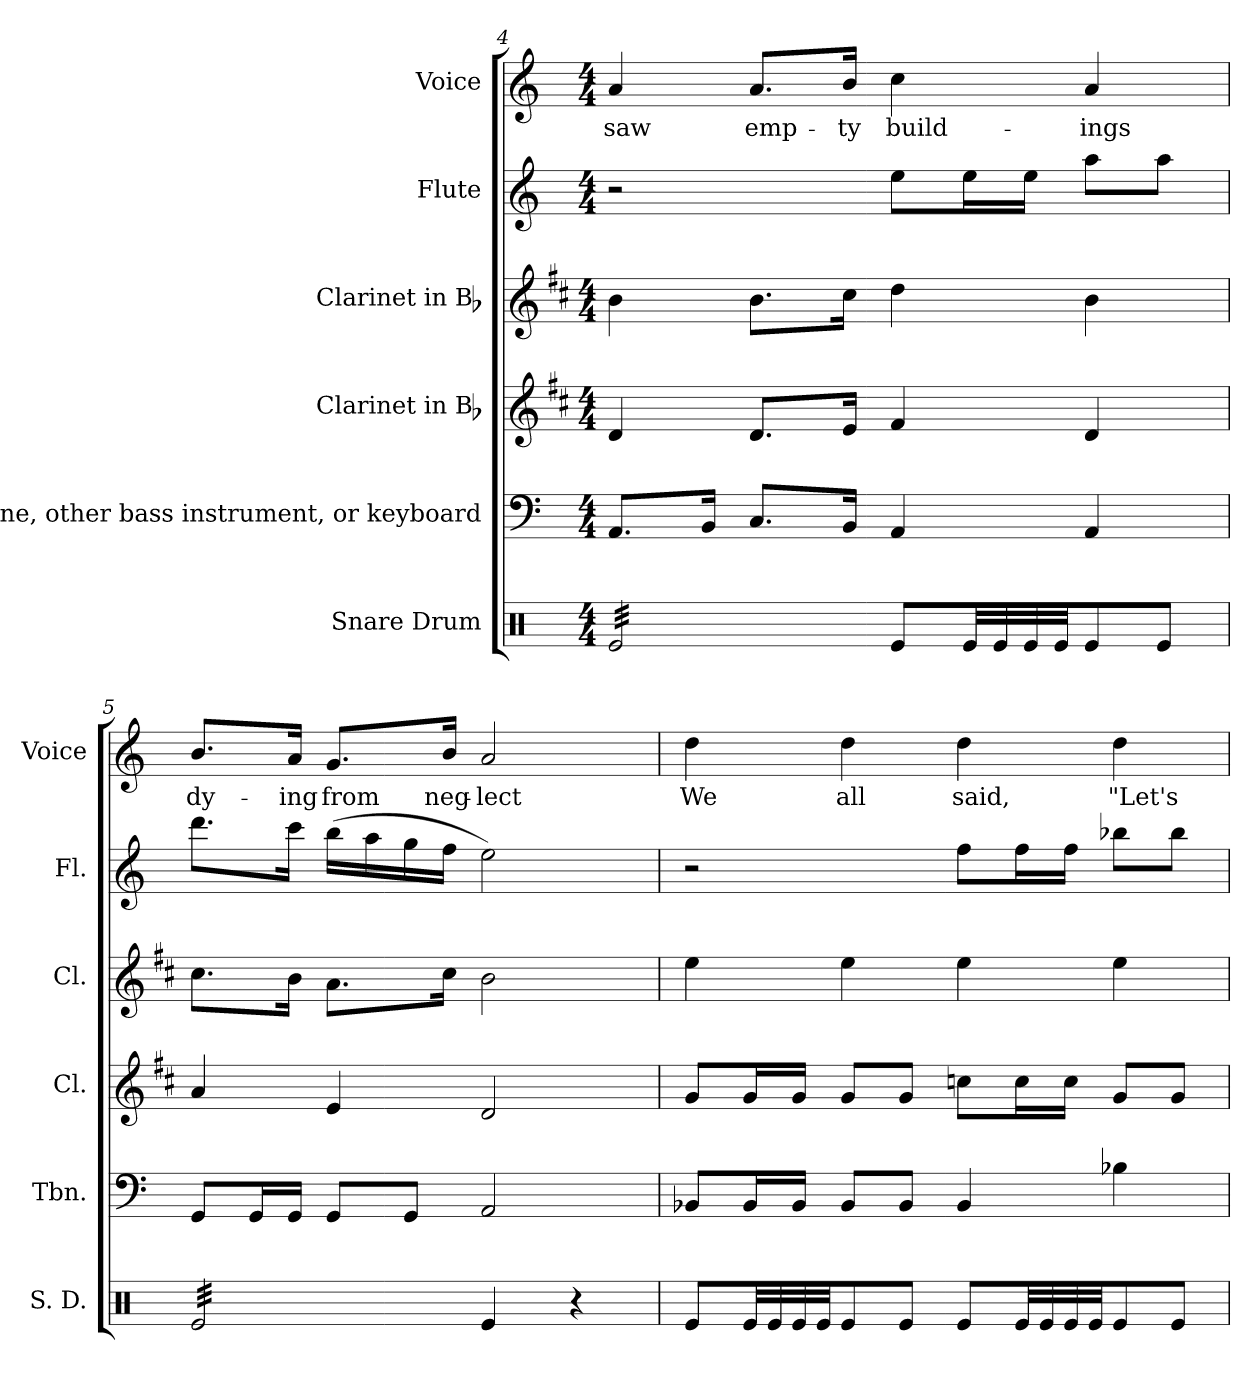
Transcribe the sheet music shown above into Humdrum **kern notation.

**kern	**kern	**kern	**kern	**kern	**kern	**text
*part6	*part5	*part4	*part3	*part2	*part1	*part1
*staff6	*staff5	*staff4	*staff3	*staff2	*staff1	*staff1
*I"Snare Drum	*I"Trombone, other bass instrument, or keyboard	*I"Clarinet in Bb	*I"Clarinet in Bb	*I"Flute	*I"Voice	*
*I'S. D.	*I'Tbn.	*I'Cl.	*I'Cl.	*I'Fl.	*I'Voice	*
*clefX	*clefF4	*clefG2	*clefG2	*clefG2	*clefG2	*
*	*	*ITrd1c2	*ITrd1c2	*	*	*
*k[]	*k[]	*k[]	*k[]	*k[]	*k[]	*
*C:	*C:	*C:	*C:	*C:	*C:	*
*M4/4	*M4/4	*M4/4	*M4/4	*M4/4	*M4/4	*
=4	=4	=4	=4	=4	=4	=4
!	!	!	!	!	!	!LO:LY:b:color=#000000
*tremolo	*	*	*	*	*	*
32Rei/LLL	8.AAi/L	4ci/	4ai\	2r	4ai/	saw
32Rei/	.	.	.	.	.	.
32Rei/	.	.	.	.	.	.
32Rei/	.	.	.	.	.	.
32Rei/	.	.	.	.	.	.
32Rei/	.	.	.	.	.	.
32Rei/	16BBi/Jk	.	.	.	.	.
32Rei/	.	.	.	.	.	.
!	!	!	!	!	!	!LO:LY:b:color=#000000
32Rei/	8.Ci/L	8.ci/L	8.ai\L	.	8.ai/L	emp-
32Rei/	.	.	.	.	.	.
32Rei/	.	.	.	.	.	.
32Rei/	.	.	.	.	.	.
32Rei/	.	.	.	.	.	.
32Rei/	.	.	.	.	.	.
!	!	!	!	!	!	!LO:LY:b:color=#000000
32Rei/	16BBi/Jk	16di/Jk	16bi\Jk	.	16bi/Jk	-ty
32Rei/JJJ	.	.	.	.	.	.
*Xtremolo	*	*	*	*	*	*
!	!	!	!	!	!	!LO:LY:b:color=#000000
8Rei/L	4AAi/	4ei/	4cci\	8eei\L	4cci\	build-
*tremolo	*	*	*	*	*	*
32Rei/	.	.	.	16eei\L	.	.
32Rei/	.	.	.	.	.	.
32Rei/	.	.	.	16eei\JJ	.	.
32Rei/	.	.	.	.	.	.
*Xtremolo	*	*	*	*	*	*
!	!	!	!	!	!	!LO:LY:b:color=#000000
8Rei/	4AAi/	4ci/	4ai\	8aai\L	4ai/	-ings
8Rei/J	.	.	.	8aai\J	.	.
!!LO:LB:g=z
=5	=5	=5	=5	=5	=5	=5
!	!	!	!	!	!	!LO:LY:b:color=#000000
*tremolo	*	*	*	*	*	*
32Rei/LLL	8GGi/L	4gi/	8.bi\L	8.dddi\L	8.bi/L	dy-
32Rei/	.	.	.	.	.	.
32Rei/	.	.	.	.	.	.
32Rei/	.	.	.	.	.	.
32Rei/	16GGi/L	.	.	.	.	.
32Rei/	.	.	.	.	.	.
!	!	!	!	!	!	!LO:LY:b:color=#000000
32Rei/	16GGi/JJ	.	16ai\Jk	16ccci\Jk	16ai/Jk	-ing
32Rei/	.	.	.	.	.	.
!	!	!	!	!	!	!LO:LY:b:color=#000000
32Rei/	8GGi/L	4di/	8.gi\L	(16bbi\LL	8.gi/L	from
32Rei/	.	.	.	.	.	.
32Rei/	.	.	.	16aai\	.	.
32Rei/	.	.	.	.	.	.
32Rei/	8GGi/J	.	.	16ggi\	.	.
32Rei/	.	.	.	.	.	.
!	!	!	!	!	!	!LO:LY:b:color=#000000
32Rei/	.	.	16bi\Jk	16ffi\JJ	16bi/Jk	neg-
32Rei/JJJ	.	.	.	.	.	.
*Xtremolo	*	*	*	*	*	*
!	!	!	!	!	!	!LO:LY:b:color=#000000
4Rei/	2AAi/	2ci/	2ai\	2eei\)	2ai/	-lect
4r	.	.	.	.	.	.
=6	=6	=6	=6	=6	=6	=6
!	!	!	!	!	!	!LO:LY:b:color=#000000
8Rei/L	8BB-Xi/L	8fi/L	4ddi\	2r	4ddi\	We
*tremolo	*	*	*	*	*	*
32Rei/	16BB-i/L	16fi/L	.	.	.	.
32Rei/	.	.	.	.	.	.
32Rei/	16BB-i/JJ	16fi/JJ	.	.	.	.
32Rei/	.	.	.	.	.	.
*Xtremolo	*	*	*	*	*	*
!	!	!	!	!	!	!LO:LY:b:color=#000000
8Rei/	8BB-i/L	8fi/L	4ddi\	.	4ddi\	all
8Rei/J	8BB-i/J	8fi/J	.	.	.	.
!	!	!	!	!	!	!LO:LY:b:color=#000000
8Rei/L	4BB-i/	8b-Xi\L	4ddi\	8ffi\L	4ddi\	said,
*tremolo	*	*	*	*	*	*
32Rei/	.	16b-i\L	.	16ffi\L	.	.
32Rei/	.	.	.	.	.	.
32Rei/	.	16b-i\JJ	.	16ffi\JJ	.	.
32Rei/	.	.	.	.	.	.
*Xtremolo	*	*	*	*	*	*
!	!	!	!	!	!	!LO:LY:b:color=#000000
8Rei/	4B-Xi\	8fi/L	4ddi\	8bb-Xi\L	4ddi\	"Let's
8Rei/J	.	8fi/J	.	8bb-i\J	.	.
=	=	=	=	=	=	=
*-	*-	*-	*-	*-	*-	*-
